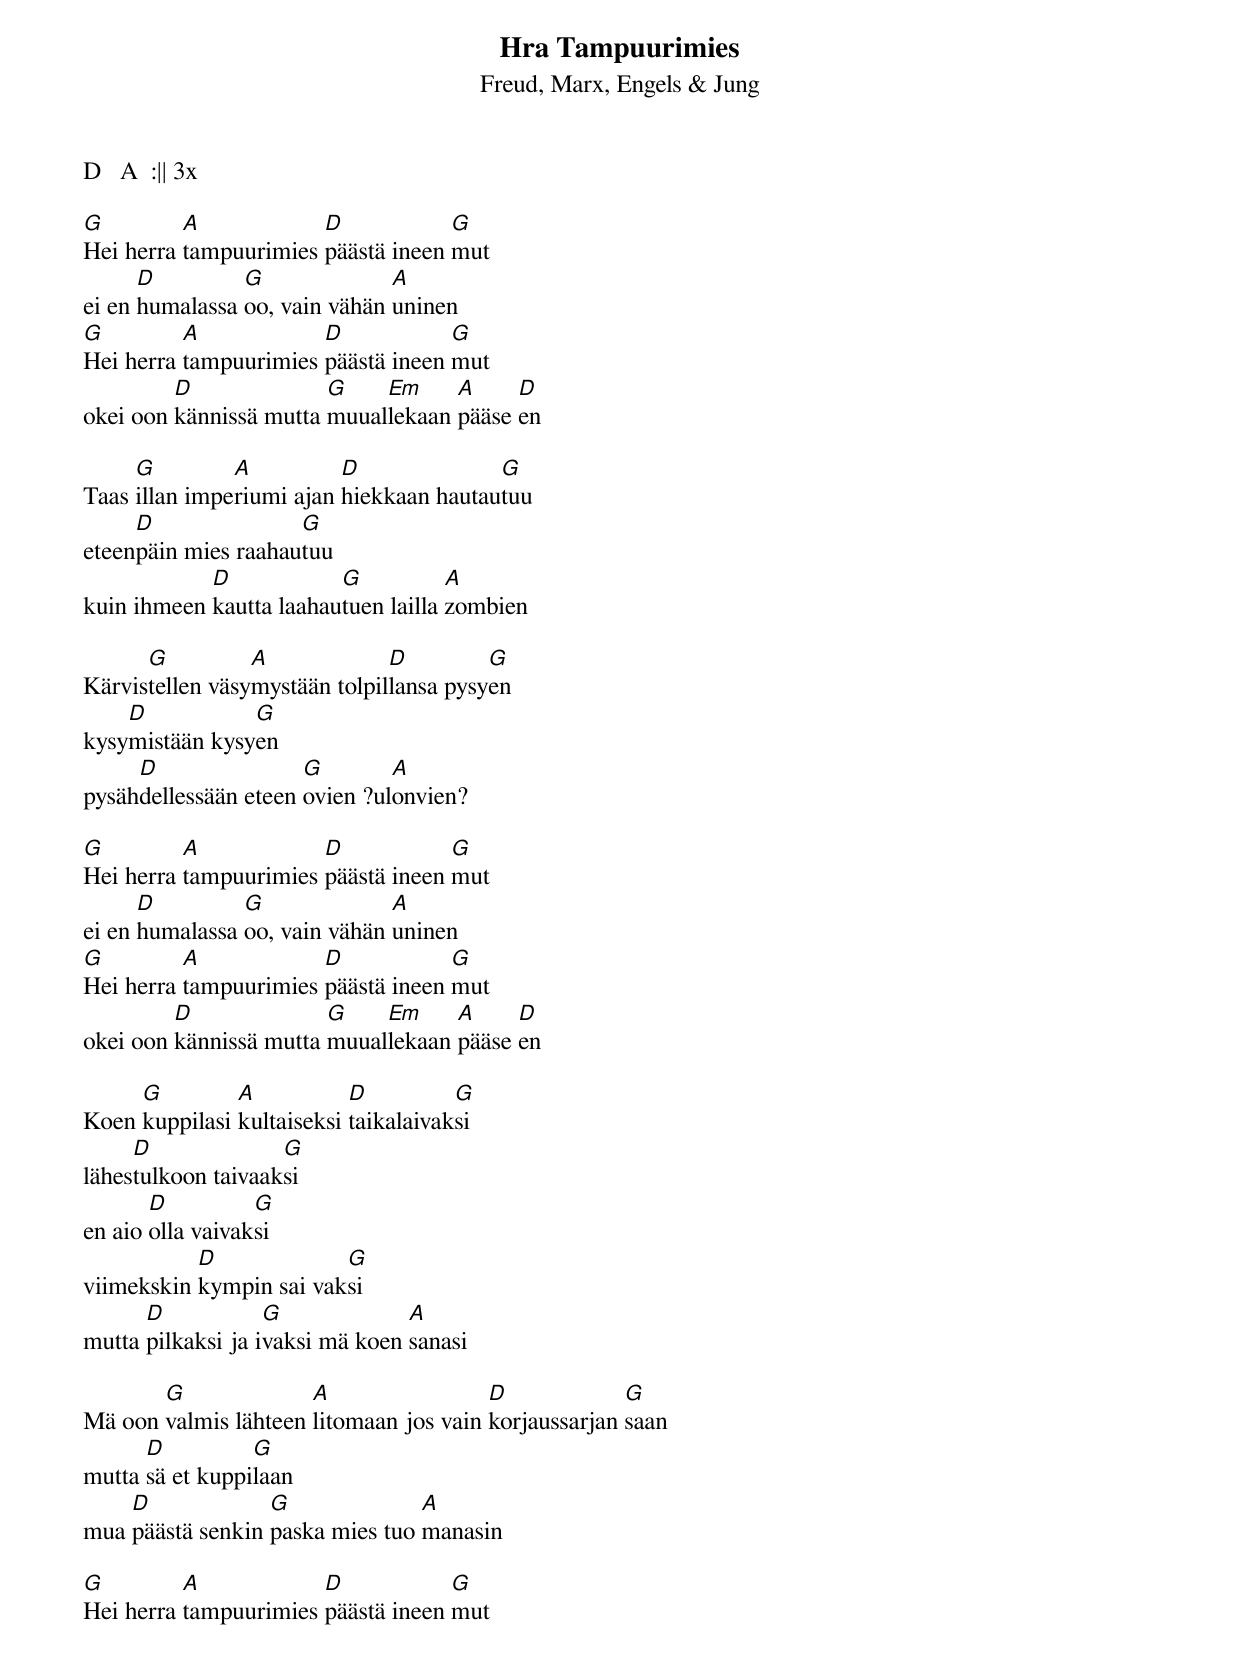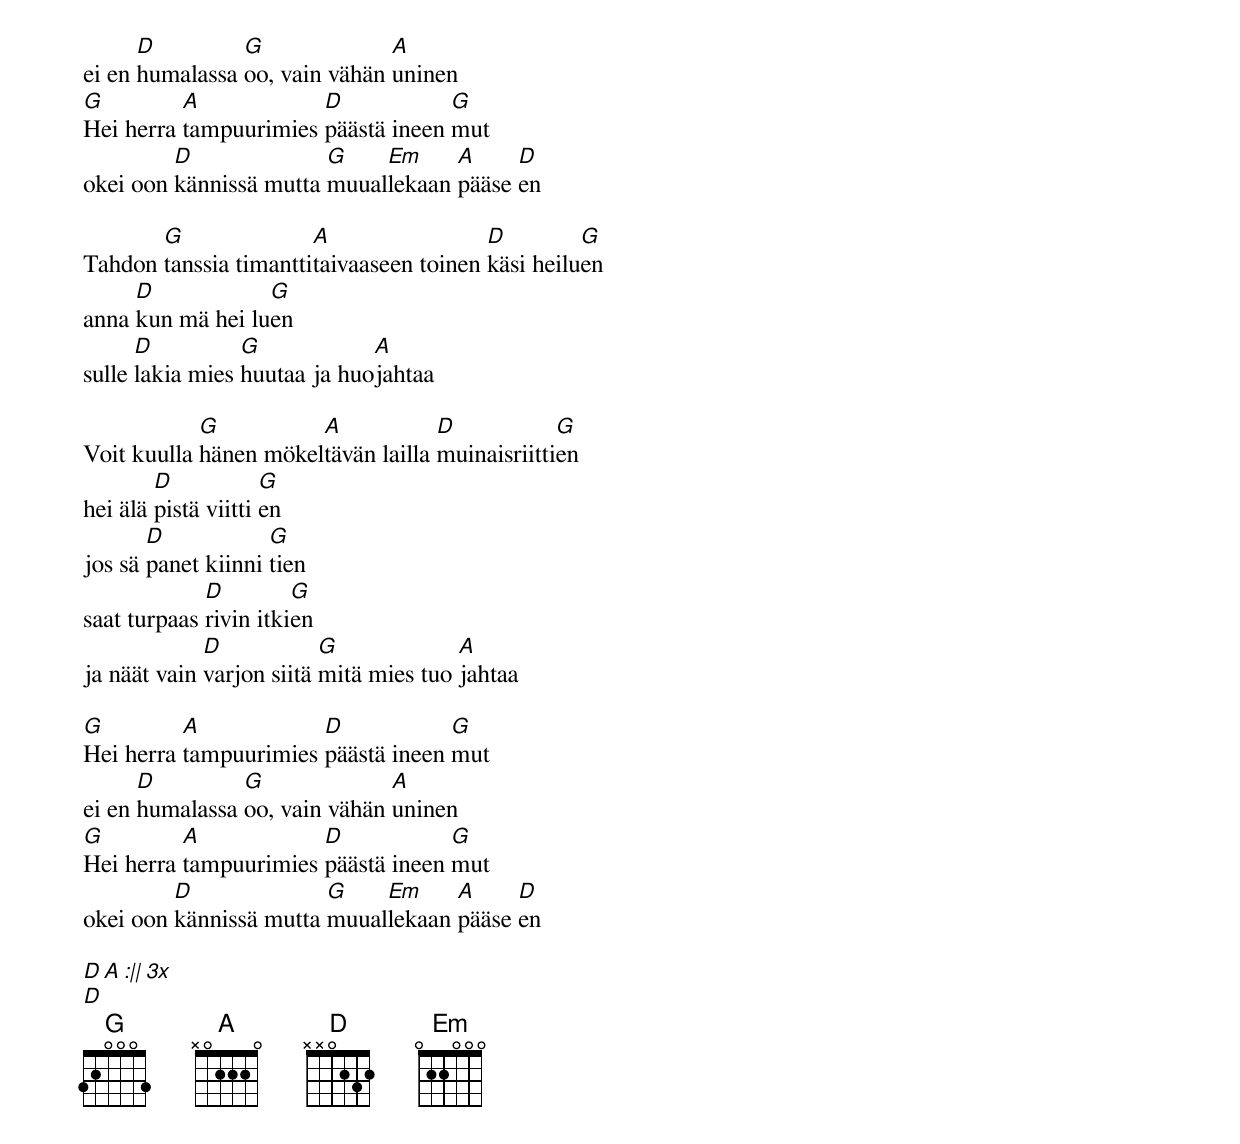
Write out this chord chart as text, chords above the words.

Hra Tampuurimies
Freud, Marx, Engels & Jung

D   A  :|| 3x

G         A            D            G
Hei herra tampuurimies päästä ineen mut
      D         G              A
ei en humalassa oo, vain vähän uninen
G         A            D            G
Hei herra tampuurimies päästä ineen mut
         D              G    Em     A     D
okei oon kännissä mutta muuallekaan pääse en

     G         A          D              G
Taas illan imperiumi ajan hiekkaan hautautuu
     D               G
eteenpäin mies raahautuu
            D            G           A
kuin ihmeen kautta laahautuen lailla zombien

      G          A             D         G
Kärvistellen väsymystään tolpillansa pysyen
    D           G
kysymistään kysyen
     D                G        A
pysähdellessään eteen ovien ?ulonvien?

G         A            D            G
Hei herra tampuurimies päästä ineen mut
      D         G              A
ei en humalassa oo, vain vähän uninen
G         A            D            G
Hei herra tampuurimies päästä ineen mut
         D              G    Em     A     D
okei oon kännissä mutta muuallekaan pääse en

     G         A           D          G
Koen kuppilasi kultaiseksi taikalaivaksi
     D              G
lähestulkoon taivaaksi
       D          G
en aio olla vaivaksi
           D             G
viimekskin kympin sai vaksi
      D            G             A
mutta pilkaksi ja ivaksi mä koen sanasi

       G              A                 D             G
Mä oon valmis lähteen litomaan jos vain korjaussarjan saan
      D          G
mutta sä et kuppilaan
    D             G              A
mua päästä senkin paska mies tuo manasin

G         A            D            G
Hei herra tampuurimies päästä ineen mut
      D         G              A
ei en humalassa oo, vain vähän uninen
G         A            D            G
Hei herra tampuurimies päästä ineen mut
         D              G    Em     A     D
okei oon kännissä mutta muuallekaan pääse en

       G               A                 D         G
Tahdon tanssia timanttitaivaaseen toinen käsi heiluen
     D            G
anna kun mä hei luen
      D          G            A
sulle lakia mies huutaa ja huojahtaa

            G          A            D            G
Voit kuulla hänen mökeltävän lailla muinaisriittien
        D            G
hei älä pistä viitti en
       D            G
jos sä panet kiinni tien
             D         G
saat turpaas rivin itkien
             D            G             A
ja näät vain varjon siitä mitä mies tuo jahtaa

G         A            D            G
Hei herra tampuurimies päästä ineen mut
      D         G              A
ei en humalassa oo, vain vähän uninen
G         A            D            G
Hei herra tampuurimies päästä ineen mut
         D              G    Em     A     D
okei oon kännissä mutta muuallekaan pääse en

D   A  :|| 3x
D
